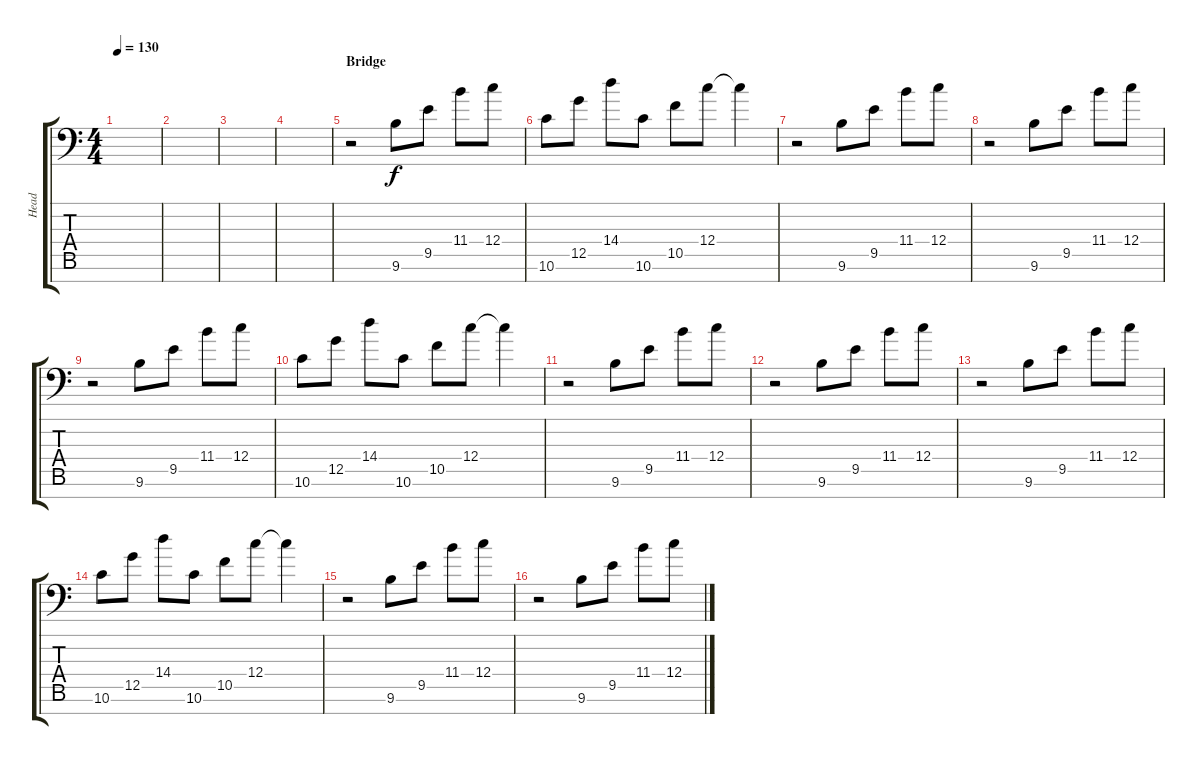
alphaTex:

\track ("Head" "Head") {instrument electricguitarjazz}
\staff {score tabs}
\tuning (D4 A3 F3 C3 G2 D2 A1) {hide}
\ts (4 4)
\tempo 130
\clef f4
\ks c
|
|
|
|
\section ("" "Bridge")
r.2{instrument overdrivenguitar} 9.6.8 9.5.8 11.4.8 12.4.8 |
10.6.8 12.5.8 14.4.8 10.6.8 10.5.8 12.4.8 12.4{t}.4 |
r.2 9.6.8 9.5.8 11.4.8 12.4.8 |
r.2 9.6.8 9.5.8 11.4.8 12.4.8 |
r.2 9.6.8 9.5.8 11.4.8 12.4.8 |
10.6.8 12.5.8 14.4.8 10.6.8 10.5.8 12.4.8 12.4{t}.4 |
r.2 9.6.8 9.5.8 11.4.8 12.4.8 |
r.2 9.6.8 9.5.8 11.4.8 12.4.8 |
r.2 9.6.8 9.5.8 11.4.8 12.4.8 |
10.6.8 12.5.8 14.4.8 10.6.8 10.5.8 12.4.8 12.4{t}.4 |
r.2 9.6.8 9.5.8 11.4.8 12.4.8 |
r.2 9.6.8 9.5.8 11.4.8 12.4.8
